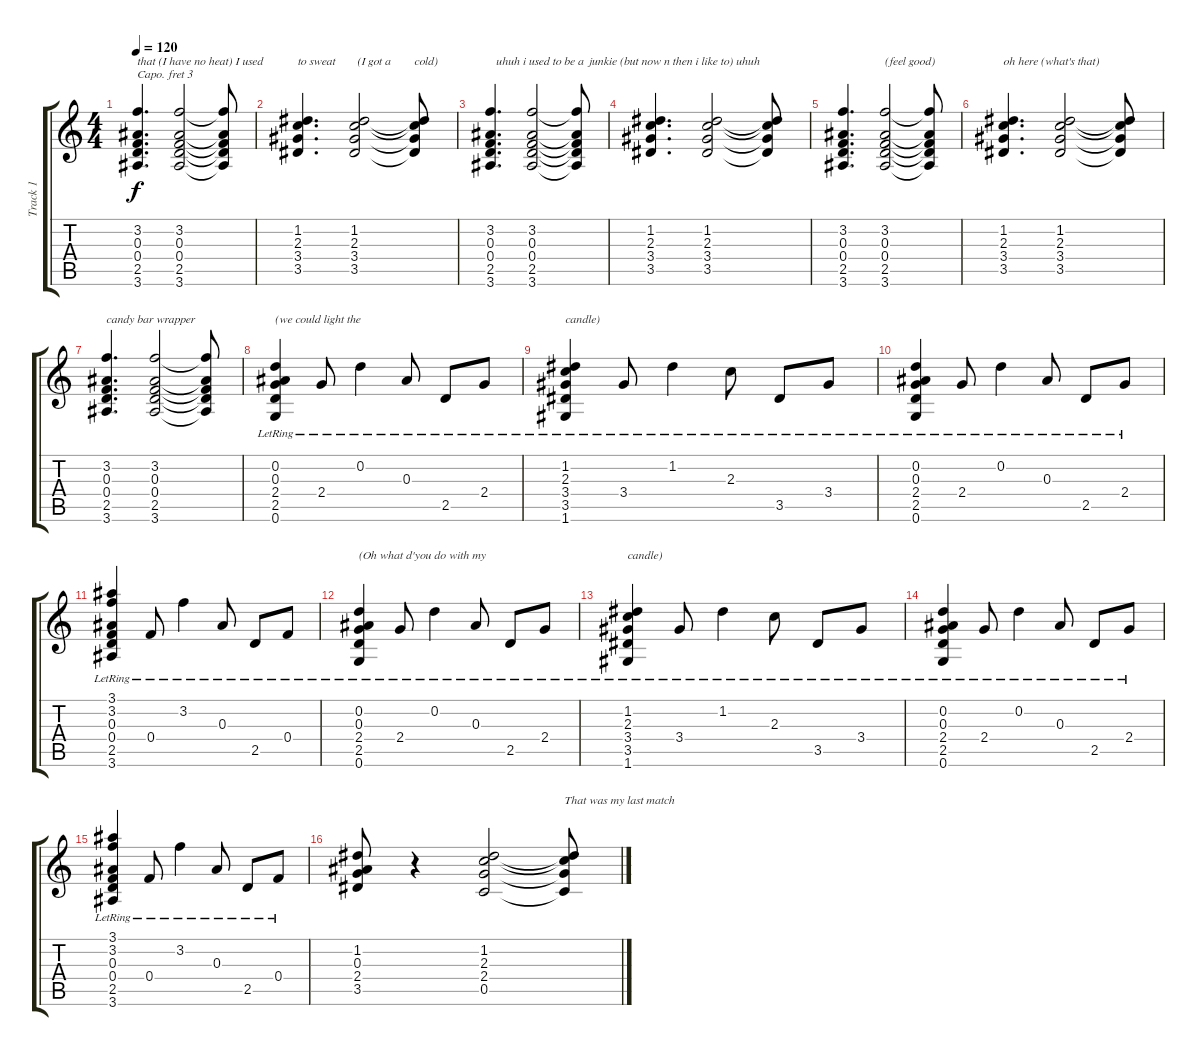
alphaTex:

\track ("Track 1" "Track 1") {instrument acousticguitarsteel}
\staff {score tabs}
\capo 3
\tuning (E4 B3 G3 D3 A2 E2) {hide}
\ts (4 4)
\tempo 120
\clef g2
\ks c
(3.2 0.3 0.4 2.5 3.6).4{d txt "that (I have no heat) I used" dy f} (3.2 0.3 0.4 2.5 3.6).2 (3.2{t} 0.3{t} 0.4{t} 2.5{t} 3.6{t}).8 |
(1.2 2.3 3.4 3.5).4{d txt "to sweat"} (1.2 2.3 3.4 3.5).2{txt " (I got a"} (1.2{t} 2.3{t} 3.4{t} 3.5{t}).8{txt "cold) "} |
(3.2 0.3 0.4 2.5 3.6).4{d txt "  uhuh i used to be a"} (3.2 0.3 0.4 2.5 3.6).2 (3.2{t} 0.3{t} 0.4{t} 2.5{t} 3.6{t}).8{txt "    junkie (but now n then i like to) uhuh"} |
(1.2 2.3 3.4 3.5).4{d} (1.2 2.3 3.4 3.5).2 (1.2{t} 2.3{t} 3.4{t} 3.5{t}).8 |
(3.2 0.3 0.4 2.5 3.6).4{d} (3.2 0.3 0.4 2.5 3.6).2{txt "(feel good)"} (3.2{t} 0.3{t} 0.4{t} 2.5{t} 3.6{t}).8 |
(1.2 2.3 3.4 3.5).4{d txt "oh here (what's that)"} (1.2 2.3 3.4 3.5).2 (1.2{t} 2.3{t} 3.4{t} 3.5{t}).8 |
(3.2 0.3 0.4 2.5 3.6).4{d txt "candy bar wrapper"} (3.2 0.3 0.4 2.5 3.6).2 (3.2{t} 0.3{t} 0.4{t} 2.5{t} 3.6{t}).8 |
(0.2{lr} 0.3{lr} 2.4{lr} 2.5{lr} 0.6{lr}).4{txt "(we could light the"} 2.4{lr}.8 0.2{lr}.4 0.3{lr}.8 2.5{lr}.8 2.4{lr}.8 |
(1.2{lr} 2.3{lr} 3.4{lr} 3.5{lr} 1.6{lr}).4{txt "candle)"} 3.4{lr}.8 1.2{lr}.4 2.3{lr}.8 3.5{lr}.8 3.4{lr}.8 |
(0.2{lr} 0.3{lr} 2.4{lr} 2.5{lr} 0.6{lr}).4 2.4{lr}.8 0.2{lr}.4 0.3{lr}.8 2.5{lr}.8 2.4{lr}.8 |
(3.1{lr} 3.2{lr} 0.3{lr} 0.4{lr} 2.5{lr} 3.6{lr}).4 0.4{lr}.8 3.2{lr}.4 0.3{lr}.8 2.5{lr}.8 0.4{lr}.8 |
(0.2{lr} 0.3{lr} 2.4{lr} 2.5{lr} 0.6{lr}).4{txt "(Oh what d'you do with my"} 2.4{lr}.8 0.2{lr}.4 0.3{lr}.8 2.5{lr}.8 2.4{lr}.8 |
(1.2{lr} 2.3{lr} 3.4{lr} 3.5{lr} 1.6{lr}).4{txt "candle)"} 3.4{lr}.8 1.2{lr}.4 2.3{lr}.8 3.5{lr}.8 3.4{lr}.8 |
(0.2{lr} 0.3{lr} 2.4{lr} 2.5{lr} 0.6{lr}).4 2.4{lr}.8 0.2{lr}.4 0.3{lr}.8 2.5{lr}.8 2.4{lr}.8 |
(3.1{lr} 3.2{lr} 0.3{lr} 0.4{lr} 2.5{lr} 3.6{lr}).4 0.4{lr}.8 3.2{lr}.4 0.3{lr}.8 2.5{lr}.8 0.4{lr}.8 |
(1.2 0.3 2.4 3.5).8 r.4 (1.2 2.3 2.4 0.5).2 (1.2{t} 2.3{t} 2.4{t} 0.5{t}).8{txt "That was my last match"}
